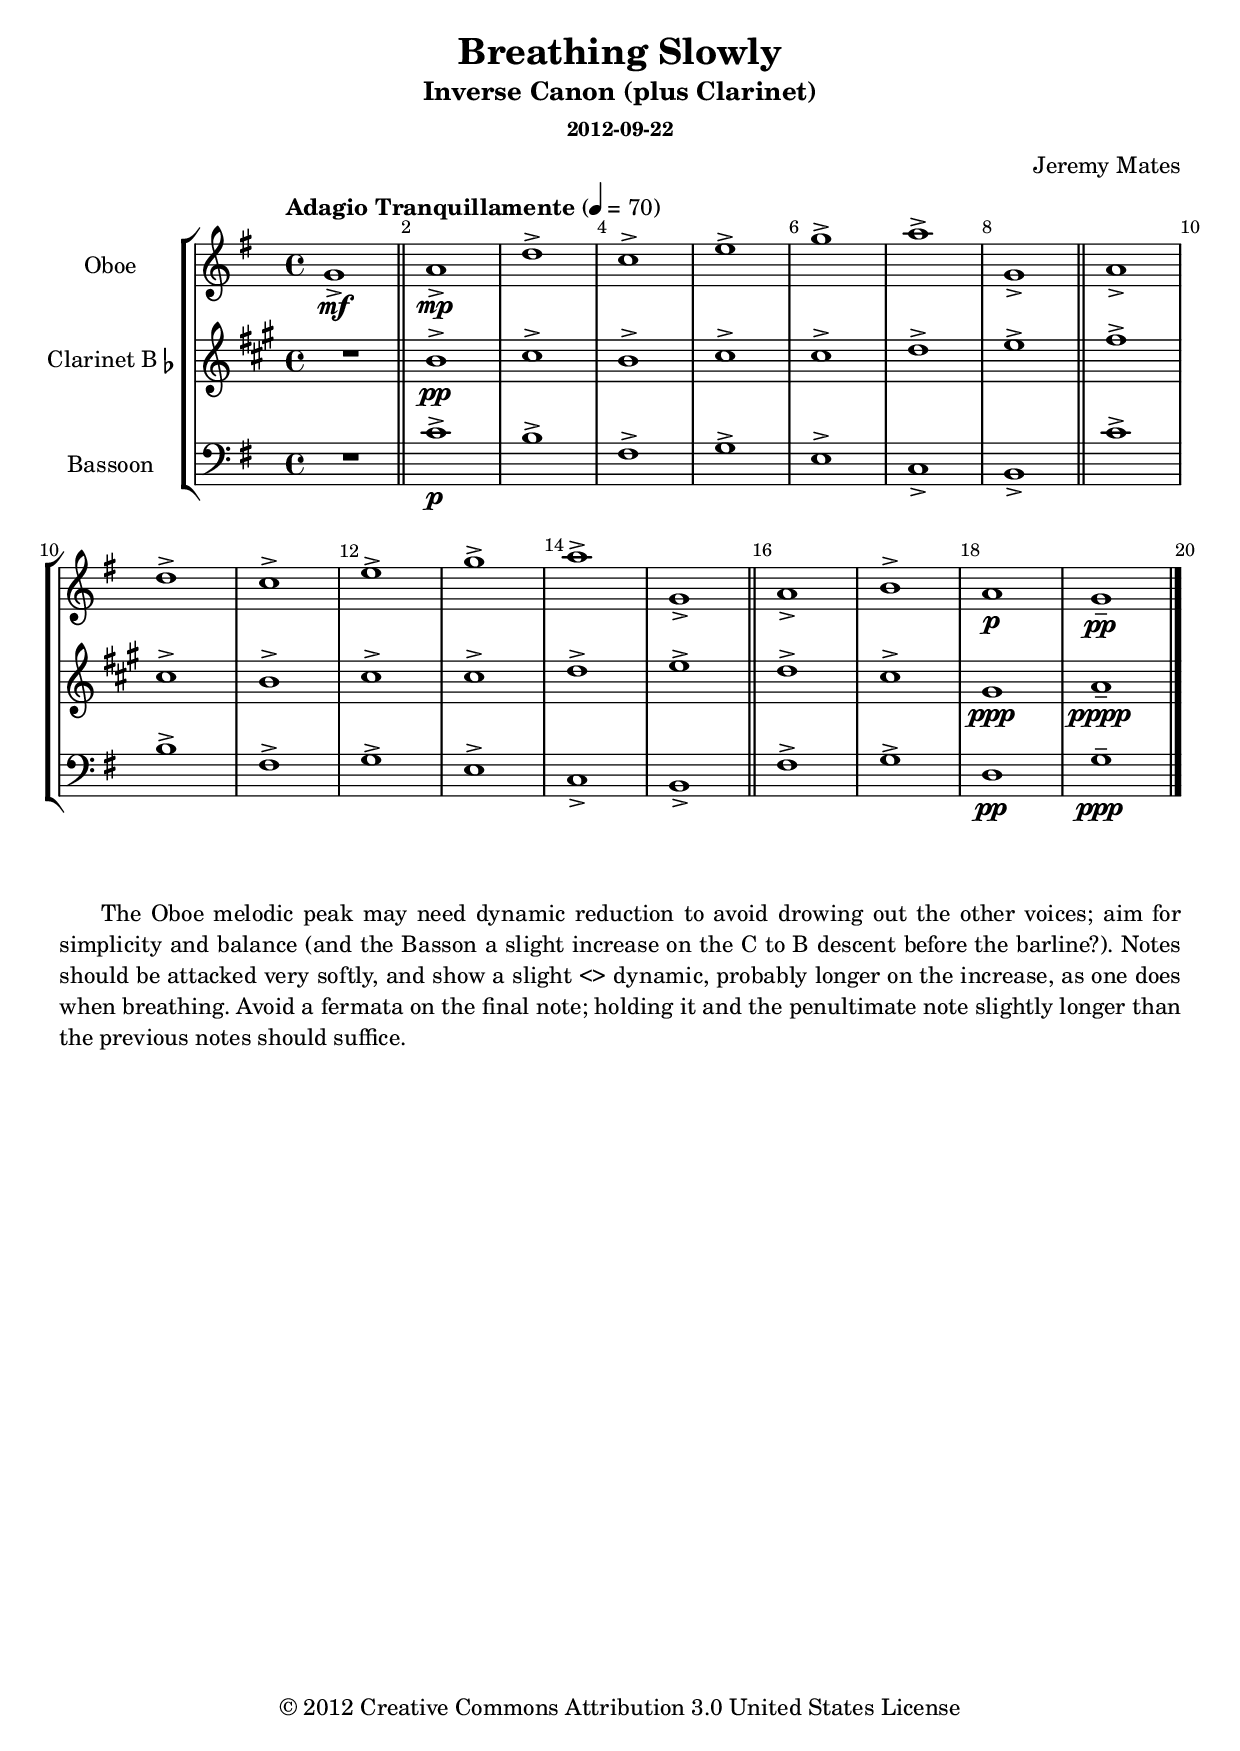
% LilyPond engraving system - http://www.lilypond.org/
%
% Inverse Canon (plus a Clarinet).

\version "2.16.0"
\include "articulate.ly"

#(define-markup-list-command (paragraph layout props args) (markup-list?) (interpret-markup-list layout props (make-justified-lines-markup-list (cons (make-hspace-markup 4) args))))

\header {
  title       = "Breathing Slowly"
  subtitle    = "Inverse Canon (plus Clarinet)"
  subsubtitle = "2012-09-22"
  composer    = "Jeremy Mates"
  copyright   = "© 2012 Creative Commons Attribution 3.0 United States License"
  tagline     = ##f
}

keytempoetc = {
  \tempo "Adagio Tranquillamente" 4=70
  \time 4/4
}

voiceone = \relative g' {
  \keytempoetc
  \key g \major
  \clef treble

  g1->\mf
  \bar "||"
  a->\mp d-> c-> e-> g-> a-> g,->
  \bar "||"
  a-> d-> c-> e-> g-> a-> g,->
  \bar "||"
  a-> b-> a\p g--\pp
}

voicetwo = \relative c' {
  \keytempoetc
  \key g \major
  \clef bass

  R1
  \bar "||"
  c->\p b-> fis-> g-> e-> c-> b->
  \bar "||"
  c'-> b-> fis-> g-> e-> c-> b->
  \bar "||"
  
  fis'-> g-> d\pp g--\ppp
}

voicethree = \relative a' {
  % for Clarinet
  \transposition bes
  \keytempoetc
  \key a \major
  \clef treble

  R1
  \bar "||"
  b1->\pp cis1-> b1-> cis-> cis-> d-> e->
  \bar "||"
  fis1-> cis1-> b1-> cis-> cis-> d-> e->
  \bar "||"
  d-> cis-> gis\ppp a--\pppp
}

%                                                                           %
%%%%%%%%%%%%%%%%%%%%%%%%%%%%%%%     Misc.     %%%%%%%%%%%%%%%%%%%%%%%%%%%%%%%
%                                                                           %

upper = {
  \set Staff.instrumentName = #"Oboe"
  \set Staff.midiInstrument = #"oboe"
  \voiceone

  \bar "|."
}

middle = {
  \set Staff.instrumentName = \markup { Clarinet B\flat }
  \set Staff.midiInstrument = #"clarinet"
  \voicethree

  \bar "|."
}

lower = {
  \set Staff.instrumentName = #"Bassoon"
  \set Staff.midiInstrument = #"bassoon"
  \voicetwo

  \bar "|."
}

theblackdots = {
  <<
    \new StaffGroup <<
      \override Score.BarNumber #'break-visibility = #'#(#t #t #t)
      \set Score.barNumberVisibility = #(every-nth-bar-number-visible 2)

      \new Staff = "upper" \upper
      \new Staff = "middle" \middle
      \new Staff = "lower" \lower
    >>
  >>
}

themusic = {
  <<
    \new PianoStaff <<
      \set Score.midiChannelMapping = #'instrument
      \new Staff = "upper" \upper
      \new Staff = "middle" \middle
      \new Staff = "lower" \lower
    >>
  >>
}

\score {
  \theblackdots
  \layout { indent = 2.3\cm }
}
\score {
  \articulate { \themusic }
  \midi { }
}

\markuplist { \vspace #1 \paragraph {
The Oboe melodic peak may need dynamic reduction to avoid drowing out the other voices; aim for simplicity and balance (and the Basson a slight increase on the C to B descent before the barline?). Notes should be attacked very softly, and show a slight <> dynamic, probably longer on the increase, as one does when breathing. Avoid a fermata on the final note; holding it and the penultimate note slightly longer than the previous notes should suffice.
} }
